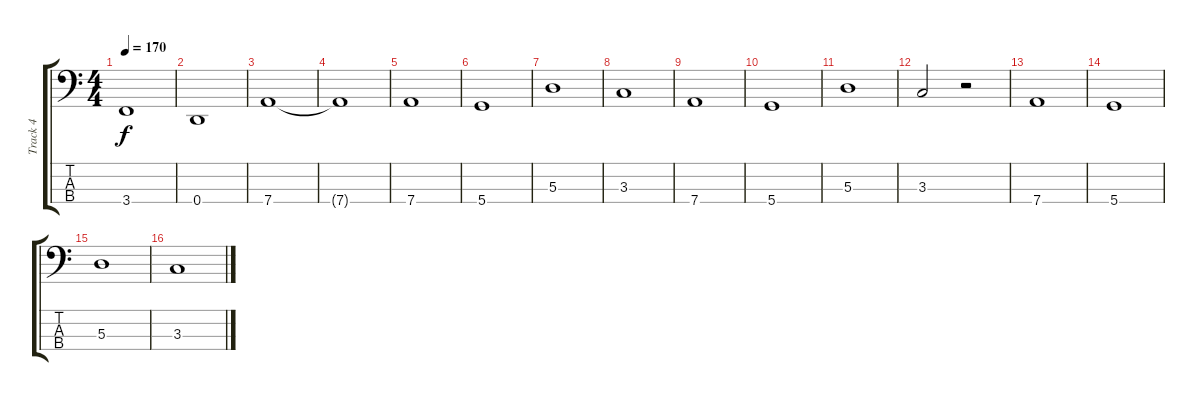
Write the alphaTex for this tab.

\track ("Track 4" "Track 4") {instrument electricbassfinger}
\staff {score tabs}
\tuning (G2 D2 A1 D1) {hide}
\ts (4 4)
\tempo 170
\clef f4
\ks c
3.4.1{dy f} |
0.4.1 |
7.4.1 |
7.4{t}.1 |
7.4.1 |
5.4.1 |
5.3.1 |
3.3.1 |
7.4.1 |
5.4.1 |
5.3.1 |
3.3.2 r.2 |
7.4.1 |
5.4.1 |
5.3.1 |
3.3.1
